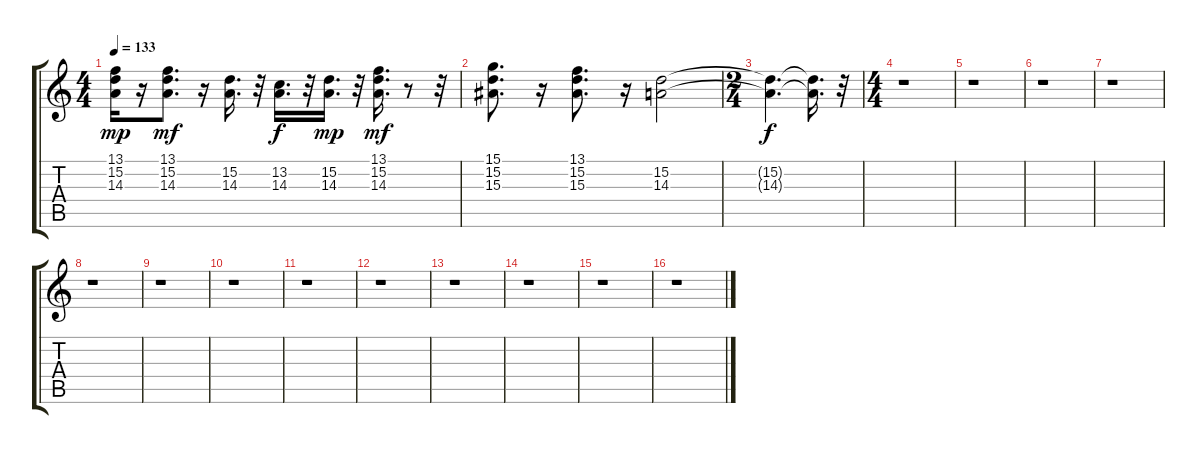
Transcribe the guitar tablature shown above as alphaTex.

\track "" {instrument choiraahs}
\staff {score tabs}
\tuning (E4 B3 G3 D3 A2 E2) {hide}
\ts (4 4)
\tempo 133
\clef g2
\ks c
(13.1 15.2 14.3).16{dy mp} r.16 (13.1 15.2 14.3).8{d dy mf} r.16 (15.2 14.3).16{d} r.32 (13.2 14.3).16{d dy f} r.32 (15.2 14.3).16{d dy mp} r.32 (13.1 15.2 14.3).16{d dy mf} r.8 r.32 |
(15.1 15.2 15.3).8{d} r.16 (13.1 15.2 15.3).8{d} r.16 (15.2 14.3).2 |
\ts (2 4)
(15.2{t} 14.3{t}).4{d dy f} (15.2{t} 14.3{t}).16{d} r.32 |
\ts (4 4)
r.1 |
r.1 |
r.1 |
r.1 |
r.1 |
r.1 |
r.1 |
r.1 |
r.1 |
r.1 |
r.1 |
r.1 |
r.1
